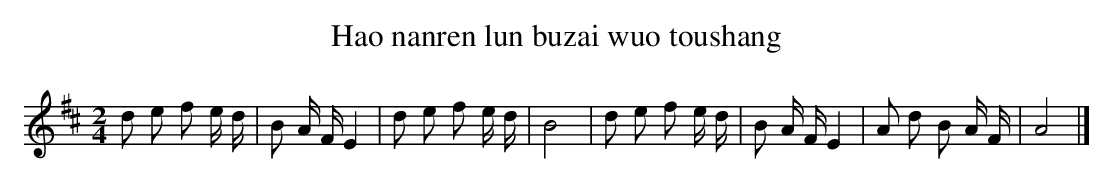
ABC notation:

X:1
T: Hao nanren lun buzai wuo toushang
L: 1/8
M: 2/4
K: D
d e f e/ d/ [I:setbarnb 1]|
B A/ F/E2 |
d e f e/ d/ |
B4 |
d e f e/ d/ |
B A/ F/E2 |
A d B A/ F/ |
A4 |]
